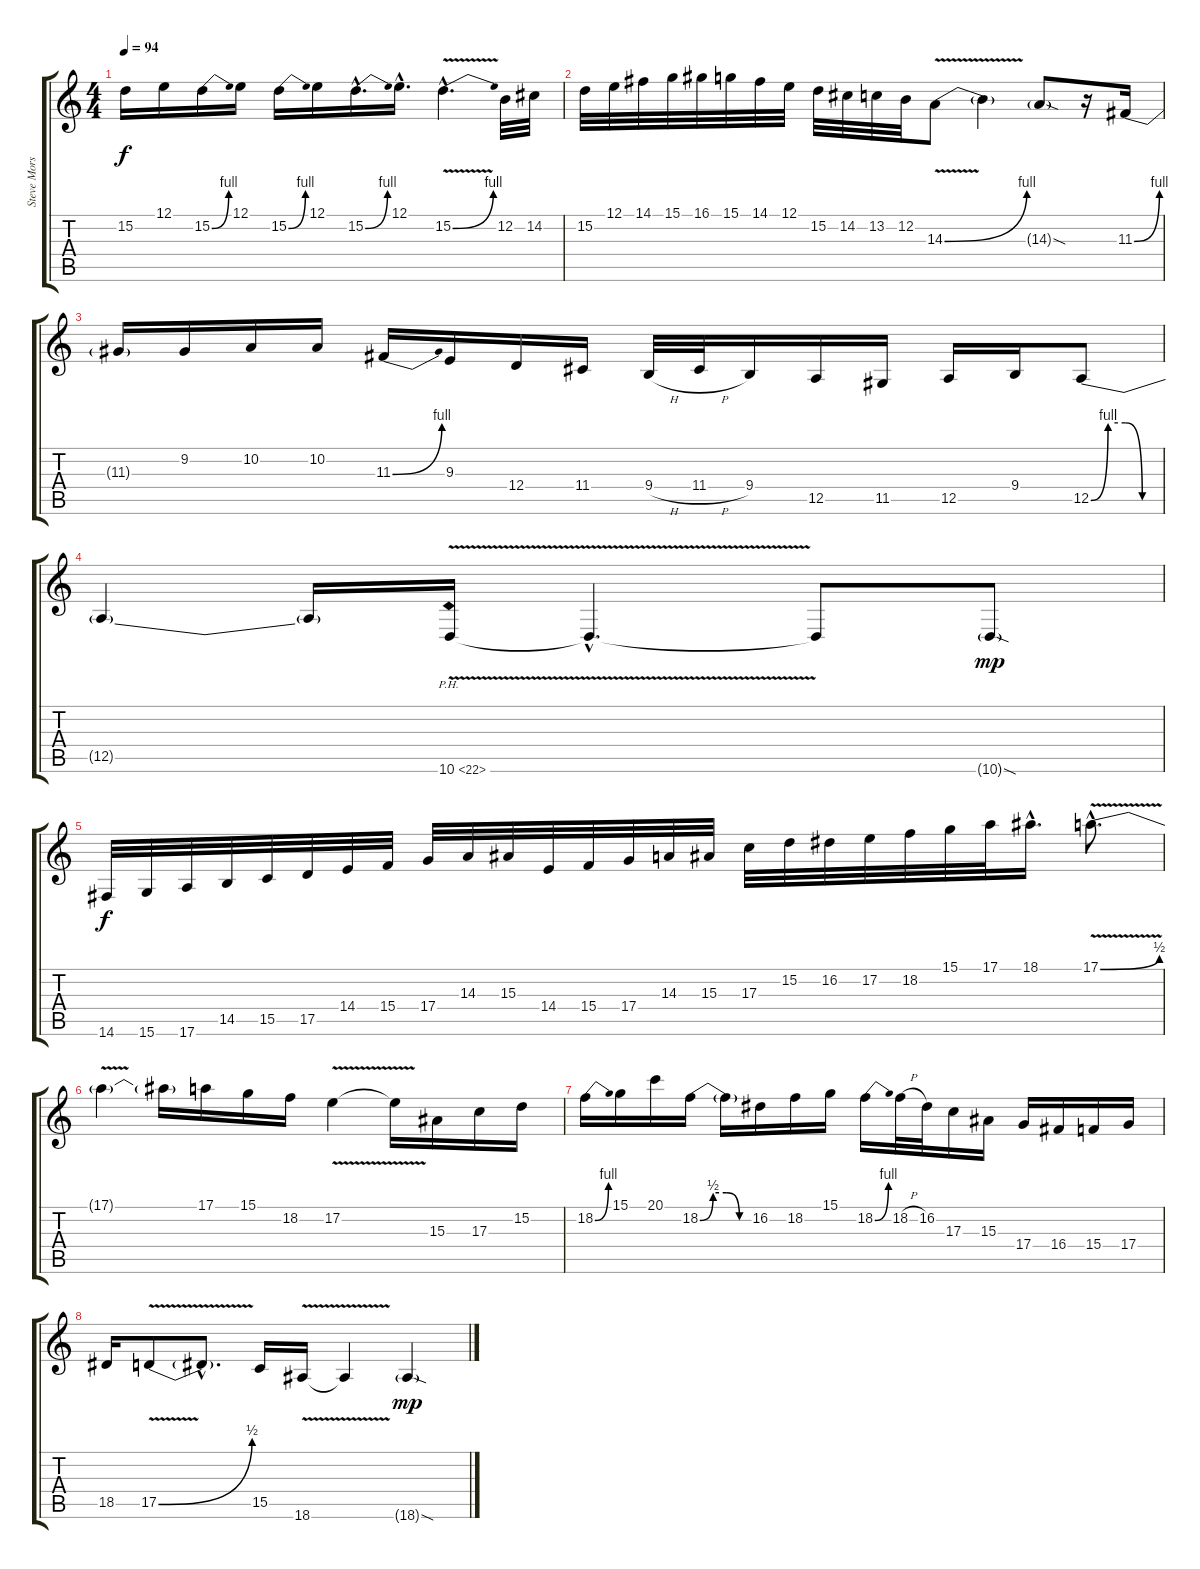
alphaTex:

\track ("Steve Morse Guitar II Reverb" "Steve Mors") {instrument tremolostrings}
\staff {score tabs}
\tuning (E4 B3 G3 D3 A2 E2) {hide}
\ts (4 4)
\tempo 94
\clef g2
\ks c
15.2{t}.16{dy f} 12.1.16 15.2{be (bend 0 0 60 4)}.16 12.1.16 15.2{be (bend 0 0 60 4)}.16 12.1.16 15.2{be (bend 0 0 60 4) hac}.16{d} 12.1{hac}.16{d} 15.2{be (bend 0 0 60 4) v hac}.4{d} 12.2.32 14.2.32 |
15.2.32 12.1.32 14.1.32 15.1.32 16.1.32 15.1.32 14.1.32 12.1.32 15.2.32 14.2.32 13.2.32 12.2.32 14.3{be (bend 0 0 60 4) v}.8 14.3{t}.4 14.3{sod g}.8 r.16 11.3{be (bend 0 0 60 4)}.16 |
11.3{t}.16 9.2.16 10.2.16 10.2.16 11.3{be (bend 0 0 60 4)}.16 9.3.16 12.4.16 11.4.16 9.4{h}.32 11.4{h}.32 9.4.16 12.5.16 11.5.16 12.5.16 9.4.16 12.5{be (custom 0 0 15 4 30 4 45 0 60 0)}.8 |
12.5{t}.4 12.5{t}.16 10.6{ph 12 v}.16 10.6{hac t}.4{d} 10.6{t}.8 10.6{sod g}.8{dy mp} |
14.6.32{dy f} 15.6.32 17.6.32 14.5.32 15.5.32 17.5.32 14.4.32 15.4.32 17.4.32 14.3.32 15.3.32 14.4.32 15.4.32 17.4.32 14.3.32 15.3.32 17.3.32 15.2.32 16.2.32 17.2.32 18.2.32 15.1.32 17.1.32 18.1{hac}.16{d} 17.1{be (bend 0 0 60 2) v hac}.8{d} |
17.1{t}.4 17.1{t}.16 17.1.16 15.1.16 18.2.16 17.2{v}.4 17.2{t}.16 15.3.16 17.3.16 15.2.16 |
18.2{be (bend 0 0 60 4)}.16 15.1.16 20.1.16 18.2{be (custom 0 0 15 2 30 2 45 0 60 0)}.16 18.2{t}.16 16.2.16 18.2.16 15.1.16 18.2{be (bend 0 0 60 4)}.16 18.2{h}.32 16.2.32 17.3.16 15.3.16 17.4.16 16.4.16 15.4.16 17.4.16 |
18.5.16 17.5{be (bend 0 0 60 2) v}.8 17.5{hac t}.8{d} 15.5.16 18.6{v}.16 18.6{t}.4 18.6{sod g}.4{dy mp}
